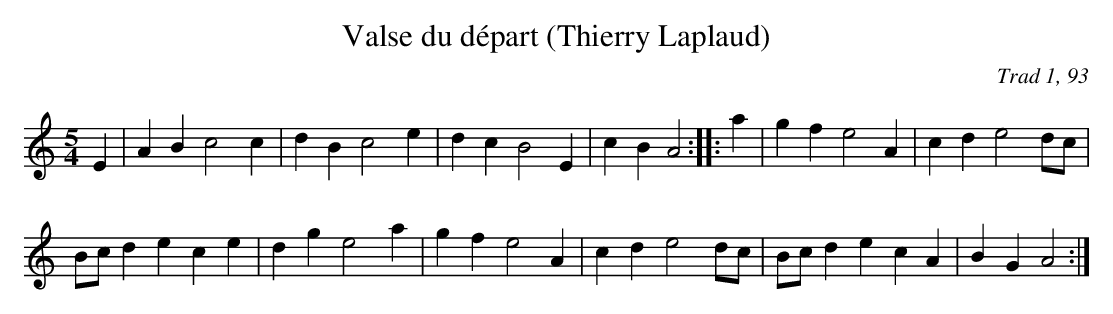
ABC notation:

X:1
T:Valse du d&#233;part (Thierry Laplaud)
C:Trad 1, 93
M:5/4
L:1/4
K:C
E|ABc2c|dBc2e|dcB2E|cBA2:|\
|:a|gfe2A|cde2d/c/|
B/c/dece|dge2a|\
gfe2A|cde2d/c/|B/c/decA|BGA2:|
